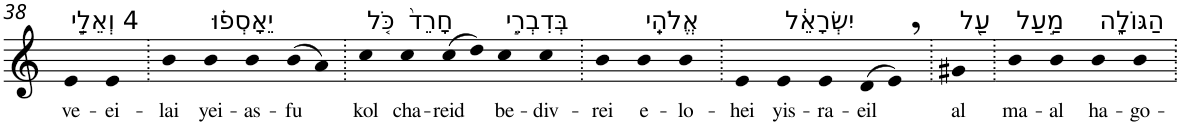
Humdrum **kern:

**kern	**text
*part1	*part1
*staff1	*staff1
*I"Piano	*
*I'Pno	*
!!LO:PB:g=z
*clefG2	*
*k[]	*
=38	=38
!LO:TX:a:t=4 וְאֵלַ֣י	!
!	!LO:LY:b
4e	ve-
!	!LO:LY:b
4e	-ei-
=39.	=39.
!	!LO:LY:b
4b	-lai
!LO:TX:a:t=יֵאָסְפ֗וּ	!
!	!LO:LY:b
4b	yei-
!	!LO:LY:b
4b	-as-
!	!LO:LY:b
(>8b	-fu
8a)	.
=40.	=40.
!LO:TX:a:t=כֹּ֤ל	!
!	!LO:LY:b
4cc	kol
!LO:TX:a:t=חָרֵד֙	!
!	!LO:LY:b
4cc	cha-
!	!LO:LY:b
(>8cc	-reid
8dd)	.
!LO:TX:a:t=בְּדִבְרֵ֣י	!
!	!LO:LY:b
4cc	be-
!	!LO:LY:b
4cc	-div-
=41.	=41.
!	!LO:LY:b
4b	-rei
!LO:TX:a:t=אֱלֹהֵֽי	!
!	!LO:LY:b
4b	e-
!	!LO:LY:b
4b	-lo-
=42.	=42.
!	!LO:LY:b
4e	-hei
!LO:TX:a:t=יִשְׂרָאֵ֔ל	!
!	!LO:LY:b
4e	yis-
!	!LO:LY:b
4e	-ra-
!	!LO:LY:b
(>8d	-eil
8e,)	.
=43.	=43.
!LO:TX:a:t=עַ֖ל	!
!	!LO:LY:b
4g#X	al
=44.	=44.
!LO:TX:a:t=מַ֣עַל	!
!	!LO:LY:b
4b	ma-
!	!LO:LY:b
4b	-al
!LO:TX:a:t=הַגּוֹלָ֑ה	!
!	!LO:LY:b
4b	ha-
!	!LO:LY:b
4b	-go-
=.	=.
*-	*-
